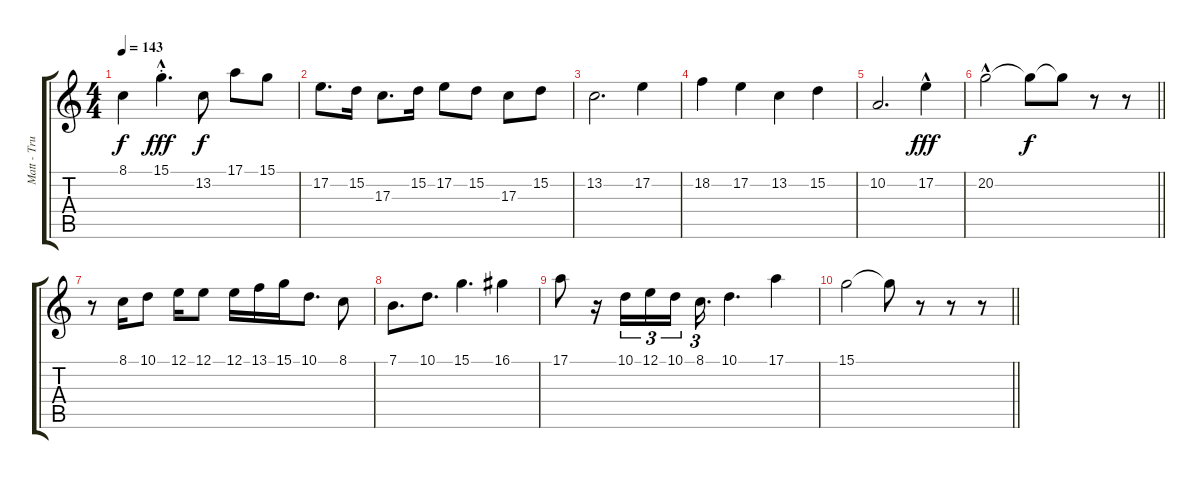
\track ("Matt - Trumpet" "Matt - Tru") {instrument trumpet}
\staff {score tabs}
\tuning (E4 B3 G3 D3 A2 E2) {hide}
\ts (4 4)
\tempo 143
\clef g2
\ks c
8.1{t}.4{dy f} 15.1{hac st}.4{d dy fff} 13.2.8{dy f} 17.1.8 15.1.8 |
17.2.8{d} 15.2.16 17.3.8{d} 15.2.16 17.2.8 15.2.8 17.3.8 15.2.8 |
13.2.2{d} 17.2.4 |
18.2.4 17.2.4 13.2.4 15.2.4 |
10.2.2{d} 17.2{hac}.4{dy fff} |
\barLineRight lightlight
20.2{hac}.2 20.2{t}.8{dy f} 20.2{t}.8 r.8 r.8 |
r.8 8.1.16 10.1.8 12.1.16 12.1.8 12.1.16 13.1.16 15.1.16 10.1.8{d} 8.1.8 |
7.1.8{d} 10.1.8{d} 15.1.4{d} 16.1.4 |
17.1.8 r.16 10.1.16{tu (3 2)} 12.1.16{tu (3 2)} 10.1.16{tu (3 2)} 8.1.16{d tu (3 2)} 10.1.4{d} 17.1.4 |
\barLineRight lightlight
15.1.2 15.1{t}.8 r.8 r.8 r.8
